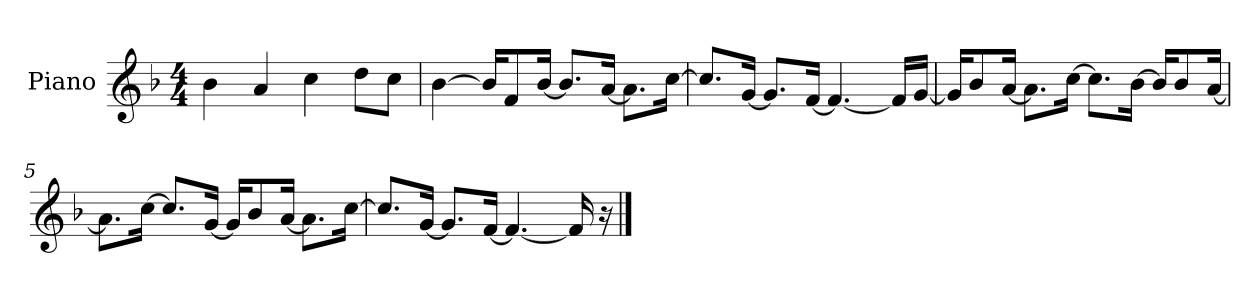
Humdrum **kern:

**kern
*part1
*staff1
*I"Piano
*I'P-no
*clefG2
*k[b-]
*M4/4
*MM90
=1
4b-\
4a/
4cc\
8dd\L
8cc\J
=2
[4b-\
16b-/KL]
8f/
[16b-/Jk
8.b-/L]
[16a/Jk
8.a\L]
[16cc\Jk
=3
8.cc/L]
[16g/Jk
8.g/L]
[16f/Jk
4.f/_
16f/LL]
[16g/JJ
=4
16g/KL]
8b-/
[16a/Jk
8.a\L]
[16cc\Jk
8.cc\L]
[16b-\Jk
16b-/KL]
8b-/
[16a/Jk
!!LO:LB:g=z
=5
8.a\L]
[16cc\Jk
8.cc/L]
[16g/Jk
16g/KL]
8b-/
[16a/Jk
8.a\L]
[16cc\Jk
=6
8.cc/L]
[16g/Jk
8.g/L]
[16f/Jk
4.f/_
16f/]
16r
==
*-
